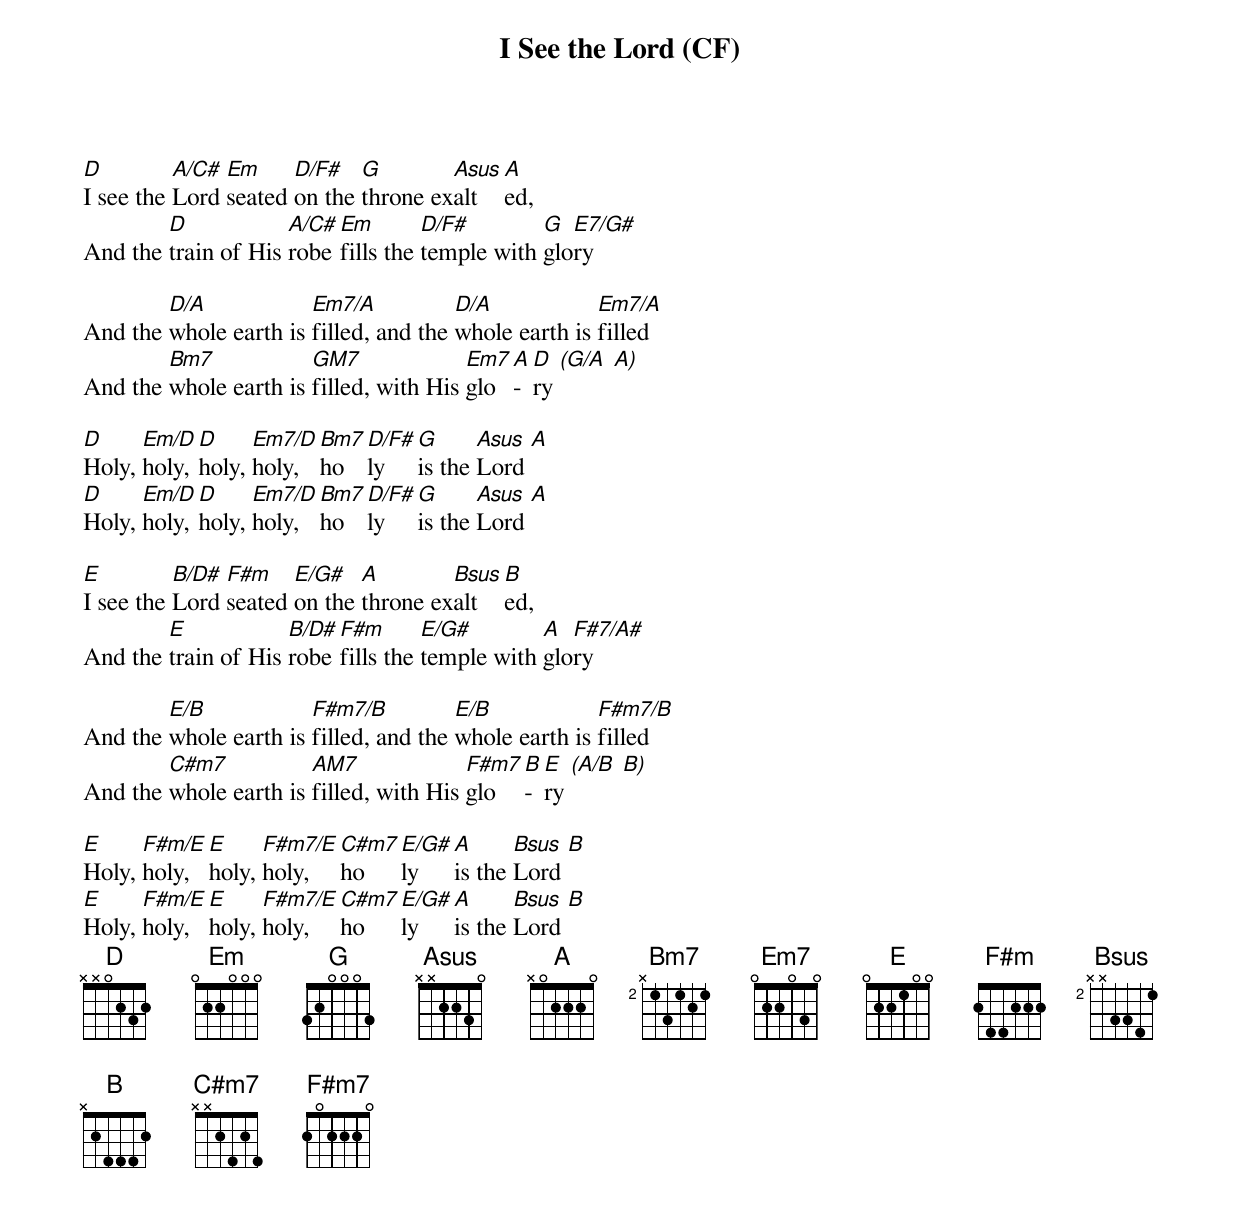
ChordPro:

{title: I See the Lord (CF)}
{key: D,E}
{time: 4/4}
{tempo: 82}
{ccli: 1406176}
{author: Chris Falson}
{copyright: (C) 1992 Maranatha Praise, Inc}

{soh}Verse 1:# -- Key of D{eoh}
[D]I see the [A/C#]Lord [Em]seated [D/F#]on the [G]throne ex[Asus]alt[A]ed,
And the [D]train of His [A/C#]robe [Em]fills the [D/F#]temple with [G]glo[E7/G#]ry

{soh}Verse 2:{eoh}
And the [D/A]whole earth is [Em7/A]filled, and the [D/A]whole earth is [Em7/A]filled
And the [Bm7]whole earth is [GM7]filled, with His [Em7]glo[A]-[D]ry [(G/A  A)]

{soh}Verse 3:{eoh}
[D]Holy, [Em/D]holy, [D]holy, [Em7/D]holy,   [Bm7]ho[D/F#]ly [G]is the [Asus]Lord [A]
[D]Holy, [Em/D]holy, [D]holy, [Em7/D]holy,   [Bm7]ho[D/F#]ly [G]is the [Asus]Lord [A]

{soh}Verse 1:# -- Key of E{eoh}
[E]I see the [B/D#]Lord [F#m]seated [E/G#]on the [A]throne ex[Bsus]alt[B]ed,
And the [E]train of His [B/D#]robe [F#m]fills the [E/G#]temple with [A]glo[F#7/A#]ry

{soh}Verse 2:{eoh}
And the [E/B]whole earth is [F#m7/B]filled, and the [E/B]whole earth is [F#m7/B]filled
And the [C#m7]whole earth is [AM7]filled, with His [F#m7]glo[B]-[E]ry [(A/B  B)]

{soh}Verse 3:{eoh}
[E]Holy, [F#m/E]holy, [E]holy, [F#m7/E]holy,   [C#m7]ho[E/G#]ly [A]is the [Bsus]Lord [B]
[E]Holy, [F#m/E]holy, [E]holy, [F#m7/E]holy,   [C#m7]ho[E/G#]ly [A]is the [Bsus]Lord [B]
